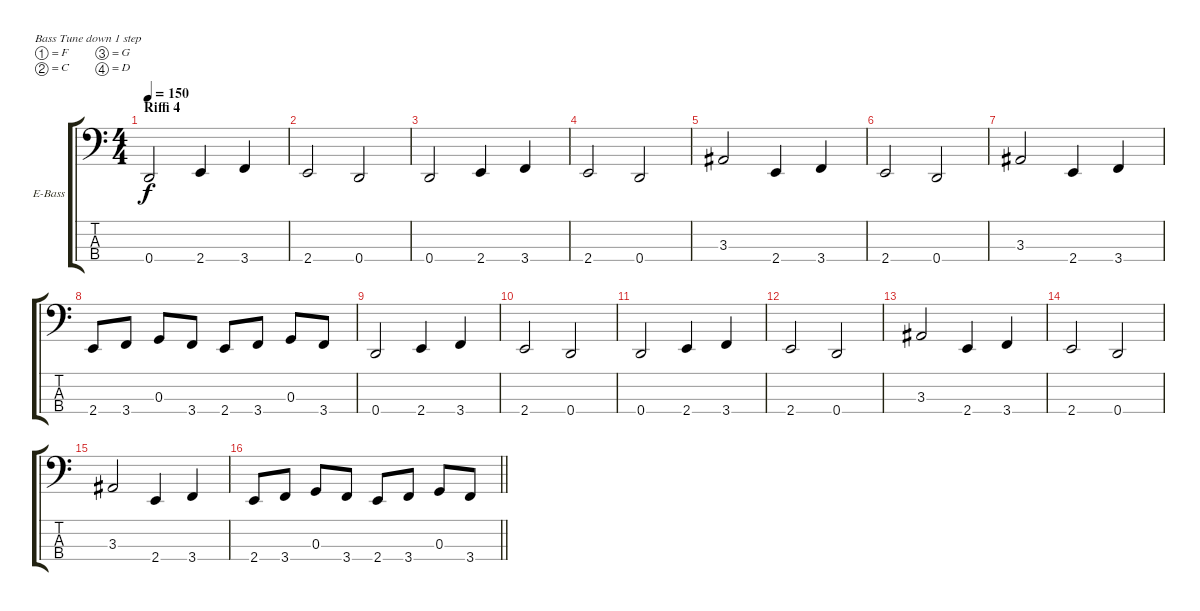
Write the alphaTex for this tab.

\bracketExtendMode groupsimilarinstruments
\firstSystemTrackNameOrientation horizontal
\otherSystemsTrackNameOrientation horizontal
\track ("Basso" "E-Bass") {instrument electricbassfinger}
\staff {score tabs}
\tuning (F2 C2 G1 D1)
\ts (4 4)
\section ("" "Riffi 4")
\tempo 150
\clef f4
\ks c
0.4.2{dy f} 2.4.4 3.4.4 |
2.4.2 0.4.2 |
0.4.2 2.4.4 3.4.4 |
2.4.2 0.4.2 |
3.3.2 2.4.4 3.4.4 |
2.4.2 0.4.2 |
3.3.2 2.4.4 3.4.4 |
2.4.8 3.4.8 0.3.8 3.4.8 2.4.8 3.4.8 0.3.8 3.4.8 |
0.4.2 2.4.4 3.4.4 |
2.4.2 0.4.2 |
0.4.2 2.4.4 3.4.4 |
2.4.2 0.4.2 |
3.3.2 2.4.4 3.4.4 |
2.4.2 0.4.2 |
3.3.2 2.4.4 3.4.4 |
\barLineRight lightlight
2.4.8 3.4.8 0.3.8 3.4.8 2.4.8 3.4.8 0.3.8 3.4.8
